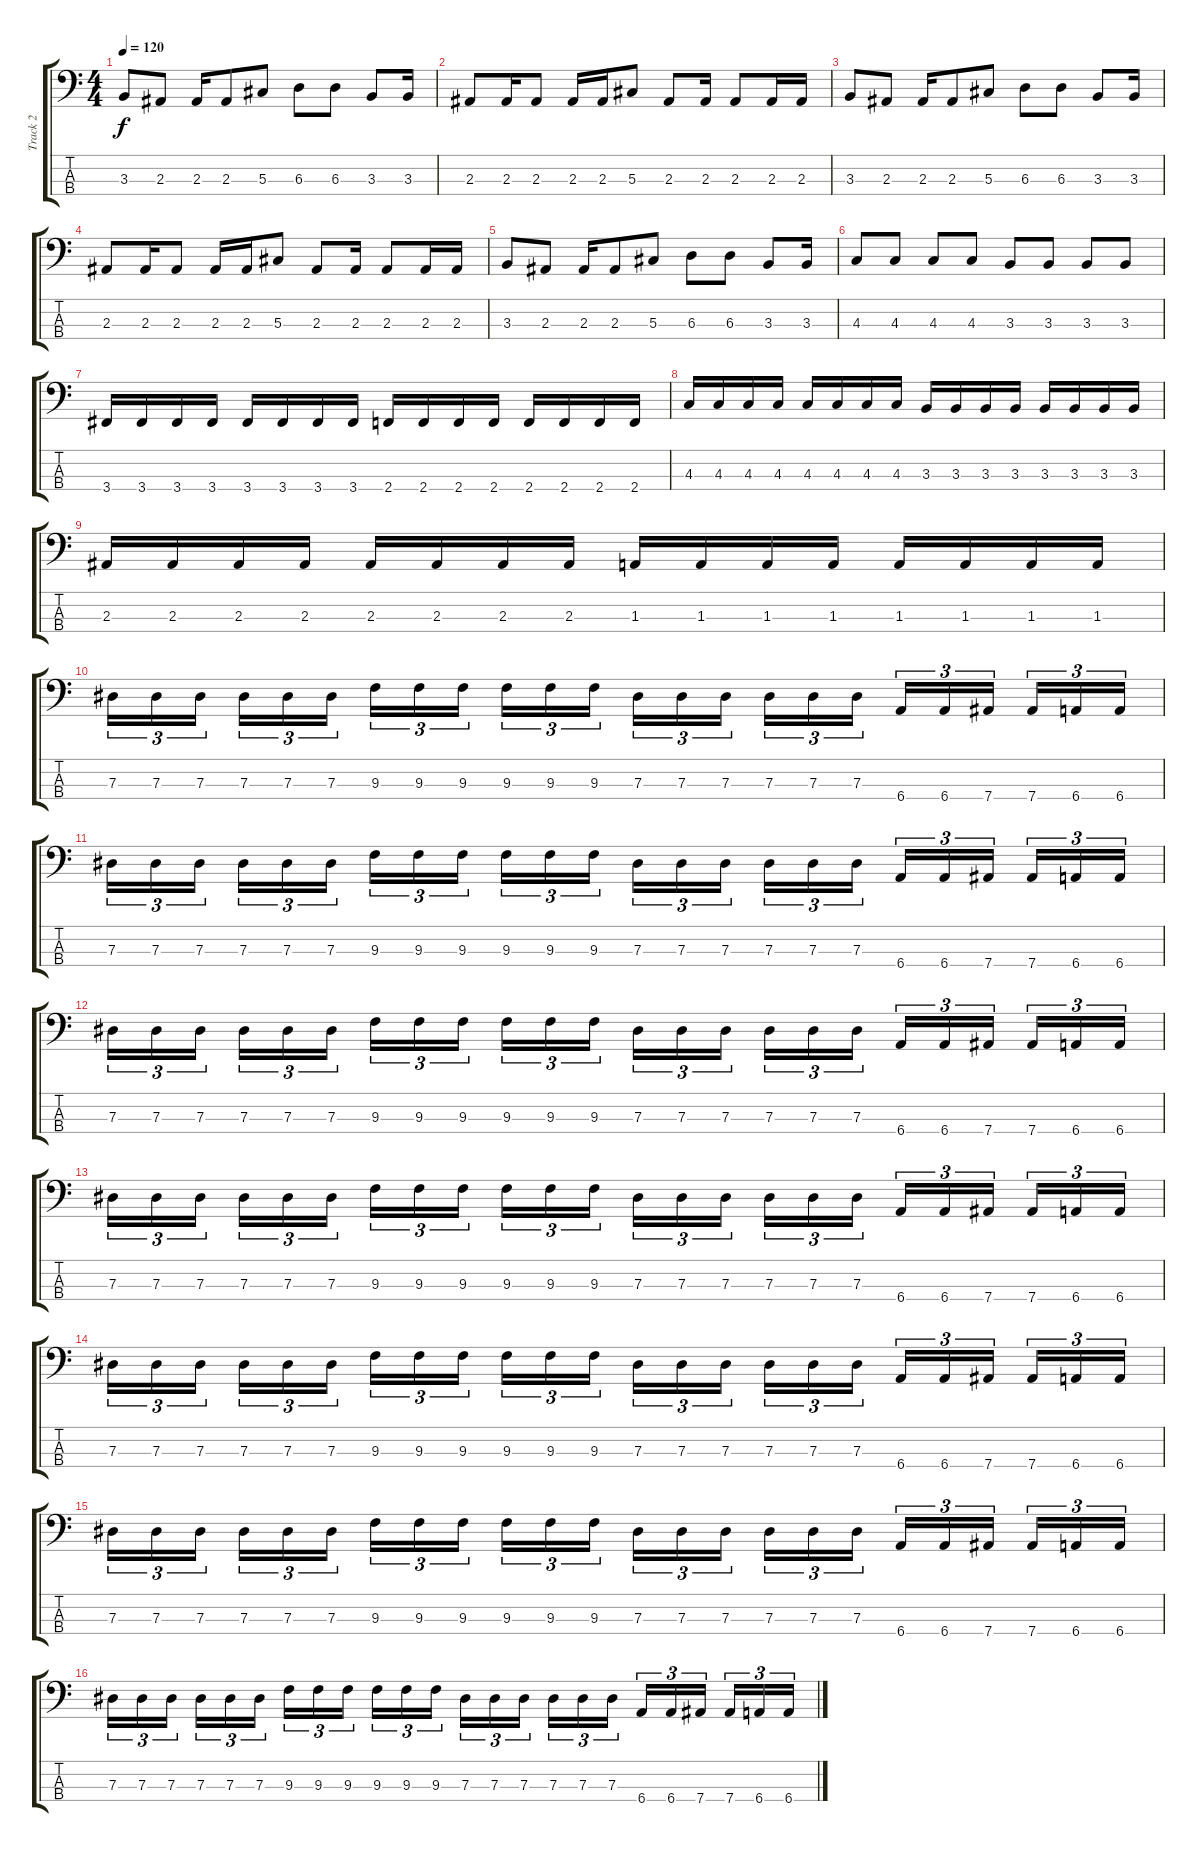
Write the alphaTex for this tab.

\track ("Track 2" "Track 2") {instrument electricbasspick}
\staff {score tabs}
\tuning (Gb2 Db2 Ab1 Eb1) {hide}
\ts (4 4)
\tempo 120
\clef f4
\ks c
3.3.8{dy f} 2.3.8 2.3.16 2.3.8 5.3.8 6.3.8 6.3.8 3.3.8 3.3.16 |
2.3.8 2.3.16 2.3.8 2.3.16 2.3.16 5.3.8 2.3.8 2.3.16 2.3.8 2.3.16 2.3.16 |
3.3.8 2.3.8 2.3.16 2.3.8 5.3.8 6.3.8 6.3.8 3.3.8 3.3.16 |
2.3.8 2.3.16 2.3.8 2.3.16 2.3.16 5.3.8 2.3.8 2.3.16 2.3.8 2.3.16 2.3.16 |
3.3.8 2.3.8 2.3.16 2.3.8 5.3.8 6.3.8 6.3.8 3.3.8 3.3.16 |
4.3.8 4.3.8 4.3.8 4.3.8 3.3.8 3.3.8 3.3.8 3.3.8 |
3.4.16 3.4.16 3.4.16 3.4.16 3.4.16 3.4.16 3.4.16 3.4.16 2.4.16 2.4.16 2.4.16 2.4.16 2.4.16 2.4.16 2.4.16 2.4.16 |
4.3.16 4.3.16 4.3.16 4.3.16 4.3.16 4.3.16 4.3.16 4.3.16 3.3.16 3.3.16 3.3.16 3.3.16 3.3.16 3.3.16 3.3.16 3.3.16 |
2.3.16 2.3.16 2.3.16 2.3.16 2.3.16 2.3.16 2.3.16 2.3.16 1.3.16 1.3.16 1.3.16 1.3.16 1.3.16 1.3.16 1.3.16 1.3.16 |
7.3.16{tu (3 2)} 7.3.16{tu (3 2)} 7.3.16{tu (3 2)} 7.3.16{tu (3 2)} 7.3.16{tu (3 2)} 7.3.16{tu (3 2)} 9.3.16{tu (3 2)} 9.3.16{tu (3 2)} 9.3.16{tu (3 2)} 9.3.16{tu (3 2)} 9.3.16{tu (3 2)} 9.3.16{tu (3 2)} 7.3.16{tu (3 2)} 7.3.16{tu (3 2)} 7.3.16{tu (3 2)} 7.3.16{tu (3 2)} 7.3.16{tu (3 2)} 7.3.16{tu (3 2)} 6.4.16{tu (3 2)} 6.4.16{tu (3 2)} 7.4.16{tu (3 2)} 7.4.16{tu (3 2)} 6.4.16{tu (3 2)} 6.4.16{tu (3 2)} |
7.3.16{tu (3 2)} 7.3.16{tu (3 2)} 7.3.16{tu (3 2)} 7.3.16{tu (3 2)} 7.3.16{tu (3 2)} 7.3.16{tu (3 2)} 9.3.16{tu (3 2)} 9.3.16{tu (3 2)} 9.3.16{tu (3 2)} 9.3.16{tu (3 2)} 9.3.16{tu (3 2)} 9.3.16{tu (3 2)} 7.3.16{tu (3 2)} 7.3.16{tu (3 2)} 7.3.16{tu (3 2)} 7.3.16{tu (3 2)} 7.3.16{tu (3 2)} 7.3.16{tu (3 2)} 6.4.16{tu (3 2)} 6.4.16{tu (3 2)} 7.4.16{tu (3 2)} 7.4.16{tu (3 2)} 6.4.16{tu (3 2)} 6.4.16{tu (3 2)} |
7.3.16{tu (3 2)} 7.3.16{tu (3 2)} 7.3.16{tu (3 2)} 7.3.16{tu (3 2)} 7.3.16{tu (3 2)} 7.3.16{tu (3 2)} 9.3.16{tu (3 2)} 9.3.16{tu (3 2)} 9.3.16{tu (3 2)} 9.3.16{tu (3 2)} 9.3.16{tu (3 2)} 9.3.16{tu (3 2)} 7.3.16{tu (3 2)} 7.3.16{tu (3 2)} 7.3.16{tu (3 2)} 7.3.16{tu (3 2)} 7.3.16{tu (3 2)} 7.3.16{tu (3 2)} 6.4.16{tu (3 2)} 6.4.16{tu (3 2)} 7.4.16{tu (3 2)} 7.4.16{tu (3 2)} 6.4.16{tu (3 2)} 6.4.16{tu (3 2)} |
7.3.16{tu (3 2)} 7.3.16{tu (3 2)} 7.3.16{tu (3 2)} 7.3.16{tu (3 2)} 7.3.16{tu (3 2)} 7.3.16{tu (3 2)} 9.3.16{tu (3 2)} 9.3.16{tu (3 2)} 9.3.16{tu (3 2)} 9.3.16{tu (3 2)} 9.3.16{tu (3 2)} 9.3.16{tu (3 2)} 7.3.16{tu (3 2)} 7.3.16{tu (3 2)} 7.3.16{tu (3 2)} 7.3.16{tu (3 2)} 7.3.16{tu (3 2)} 7.3.16{tu (3 2)} 6.4.16{tu (3 2)} 6.4.16{tu (3 2)} 7.4.16{tu (3 2)} 7.4.16{tu (3 2)} 6.4.16{tu (3 2)} 6.4.16{tu (3 2)} |
7.3.16{tu (3 2)} 7.3.16{tu (3 2)} 7.3.16{tu (3 2)} 7.3.16{tu (3 2)} 7.3.16{tu (3 2)} 7.3.16{tu (3 2)} 9.3.16{tu (3 2)} 9.3.16{tu (3 2)} 9.3.16{tu (3 2)} 9.3.16{tu (3 2)} 9.3.16{tu (3 2)} 9.3.16{tu (3 2)} 7.3.16{tu (3 2)} 7.3.16{tu (3 2)} 7.3.16{tu (3 2)} 7.3.16{tu (3 2)} 7.3.16{tu (3 2)} 7.3.16{tu (3 2)} 6.4.16{tu (3 2)} 6.4.16{tu (3 2)} 7.4.16{tu (3 2)} 7.4.16{tu (3 2)} 6.4.16{tu (3 2)} 6.4.16{tu (3 2)} |
7.3.16{tu (3 2)} 7.3.16{tu (3 2)} 7.3.16{tu (3 2)} 7.3.16{tu (3 2)} 7.3.16{tu (3 2)} 7.3.16{tu (3 2)} 9.3.16{tu (3 2)} 9.3.16{tu (3 2)} 9.3.16{tu (3 2)} 9.3.16{tu (3 2)} 9.3.16{tu (3 2)} 9.3.16{tu (3 2)} 7.3.16{tu (3 2)} 7.3.16{tu (3 2)} 7.3.16{tu (3 2)} 7.3.16{tu (3 2)} 7.3.16{tu (3 2)} 7.3.16{tu (3 2)} 6.4.16{tu (3 2)} 6.4.16{tu (3 2)} 7.4.16{tu (3 2)} 7.4.16{tu (3 2)} 6.4.16{tu (3 2)} 6.4.16{tu (3 2)} |
7.3.16{tu (3 2)} 7.3.16{tu (3 2)} 7.3.16{tu (3 2)} 7.3.16{tu (3 2)} 7.3.16{tu (3 2)} 7.3.16{tu (3 2)} 9.3.16{tu (3 2)} 9.3.16{tu (3 2)} 9.3.16{tu (3 2)} 9.3.16{tu (3 2)} 9.3.16{tu (3 2)} 9.3.16{tu (3 2)} 7.3.16{tu (3 2)} 7.3.16{tu (3 2)} 7.3.16{tu (3 2)} 7.3.16{tu (3 2)} 7.3.16{tu (3 2)} 7.3.16{tu (3 2)} 6.4.16{tu (3 2)} 6.4.16{tu (3 2)} 7.4.16{tu (3 2)} 7.4.16{tu (3 2)} 6.4.16{tu (3 2)} 6.4.16{tu (3 2)}
